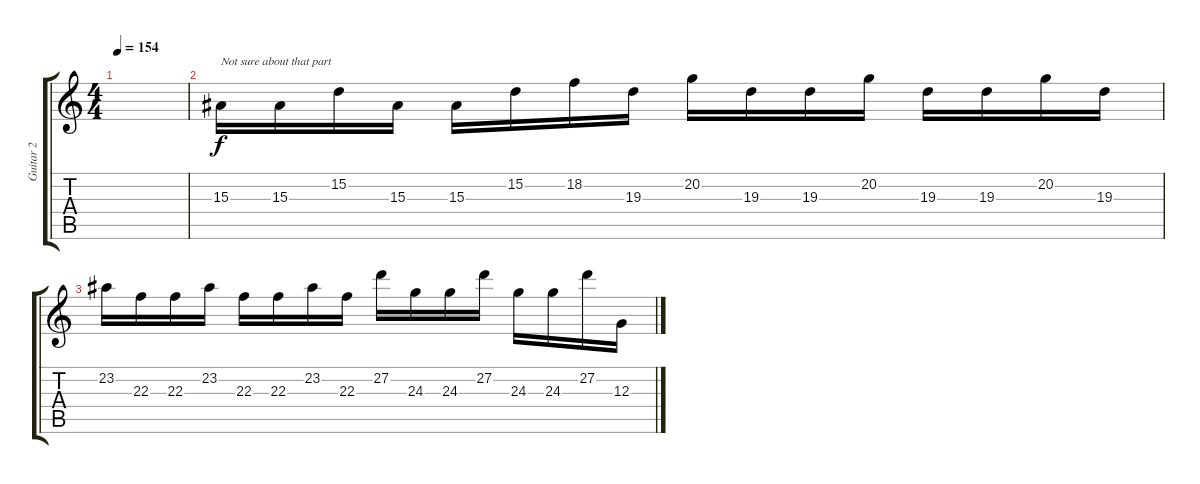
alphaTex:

\track ("Guitar 2" "Guitar 2") {instrument lead1square}
\staff {score tabs}
\tuning (E4 B3 G3 D3 A2 E2) {hide}
\ts (4 4)
\tempo 154
\clef g2
\ks c
|
15.3.16{txt "Not sure about that part"} 15.3.16 15.2.16 15.3.16 15.3.16 15.2.16 18.2.16 19.3.16 20.2.16 19.3.16 19.3.16 20.2.16 19.3.16 19.3.16 20.2.16 19.3.16 |
23.2.16 22.3.16 22.3.16 23.2.16 22.3.16 22.3.16 23.2.16 22.3.16 27.2.16 24.3.16 24.3.16 27.2.16 24.3.16 24.3.16 27.2.16 12.3.16
